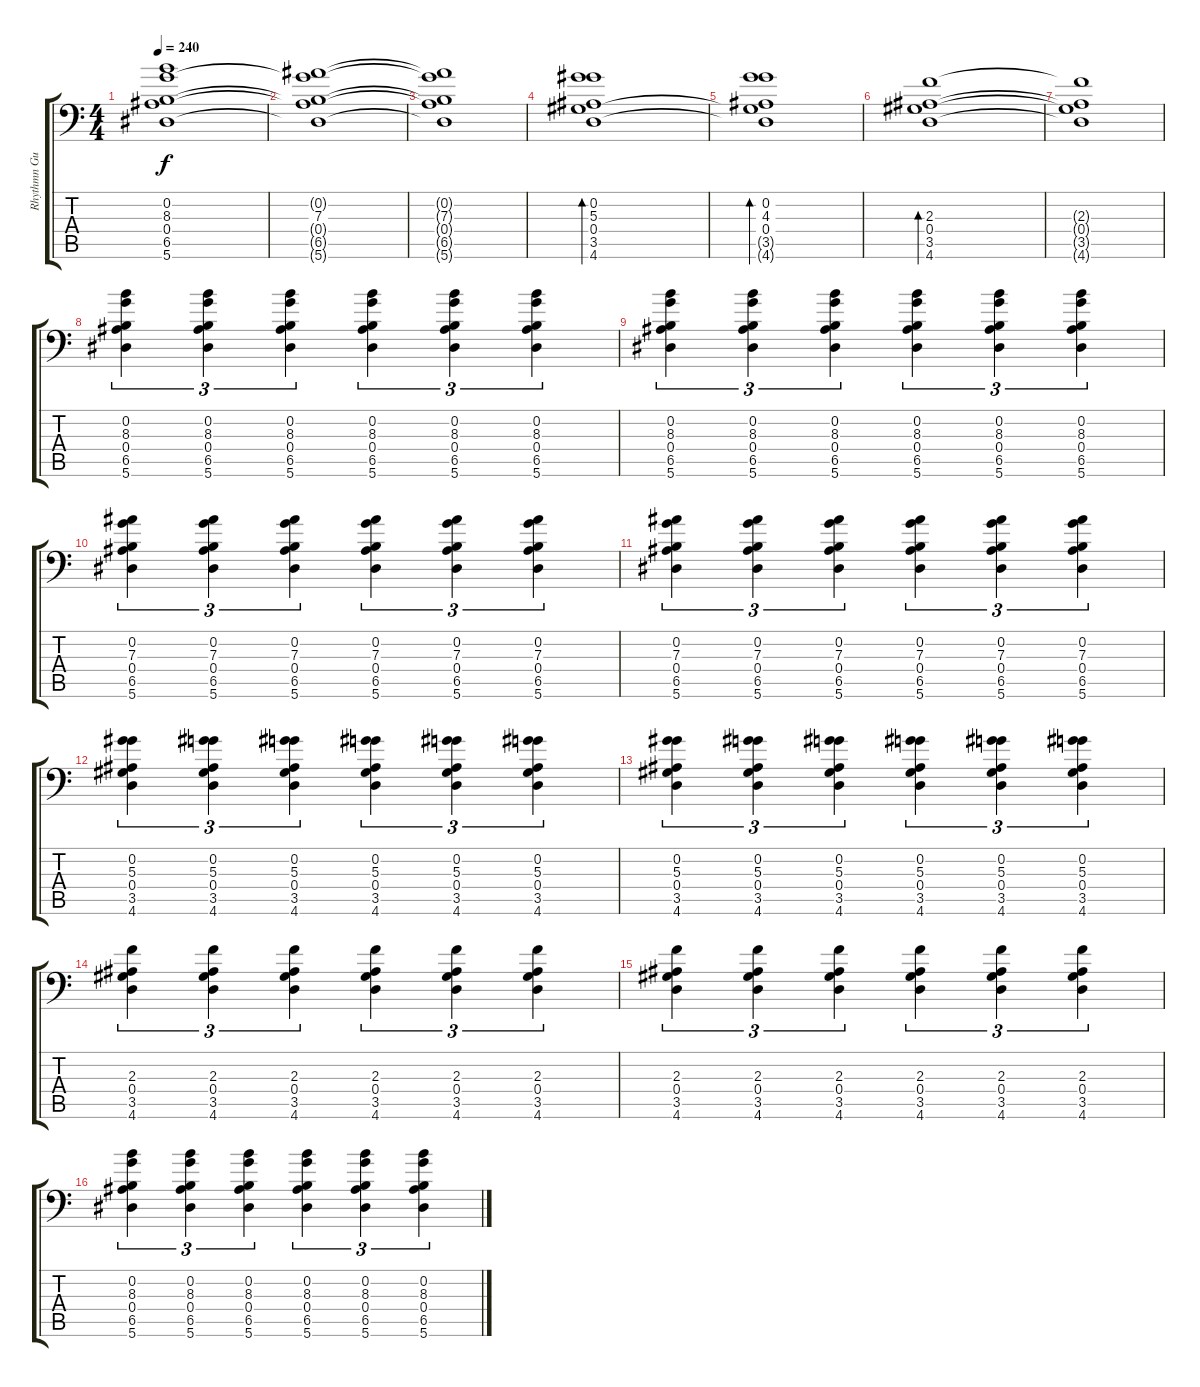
\track ("Rhythmn Guitar #1" "Rhythmn Gu") {instrument overdrivenguitar}
\staff {score tabs}
\tuning (C4 G3 Eb3 Bb2 F2 Bb1) {hide}
\ts (4 4)
\tempo 240
\clef f4
\ks c
(0.2 8.3{t} 0.4{t} 6.5{t} 5.6{t}).1{dy f} |
(0.2{t} 7.3 0.4{t} 6.5{t} 5.6{t}).1 |
(0.2{t} 7.3{t} 0.4{t} 6.5{t} 5.6{t}).1 |
(0.2 5.3 0.4 3.5 4.6).1{bd 240} |
(0.2 4.3 0.4 3.5{t} 4.6{t}).1{bd 240} |
(2.3 0.4 3.5 4.6).1{bd 240} |
(2.3{t} 0.4{t} 3.5{t} 4.6{t}).1 |
(0.2 8.3 0.4 6.5 5.6).4{tu (3 2) instrument overdrivenguitar} (0.2 8.3 0.4 6.5 5.6).4{tu (3 2)} (0.2 8.3 0.4 6.5 5.6).4{tu (3 2)} (0.2 8.3 0.4 6.5 5.6).4{tu (3 2)} (0.2 8.3 0.4 6.5 5.6).4{tu (3 2)} (0.2 8.3 0.4 6.5 5.6).4{tu (3 2)} |
(0.2 8.3 0.4 6.5 5.6).4{tu (3 2)} (0.2 8.3 0.4 6.5 5.6).4{tu (3 2)} (0.2 8.3 0.4 6.5 5.6).4{tu (3 2)} (0.2 8.3 0.4 6.5 5.6).4{tu (3 2)} (0.2 8.3 0.4 6.5 5.6).4{tu (3 2)} (0.2 8.3 0.4 6.5 5.6).4{tu (3 2)} |
(0.2 7.3 0.4 6.5 5.6).4{tu (3 2)} (0.2 7.3 0.4 6.5 5.6).4{tu (3 2)} (0.2 7.3 0.4 6.5 5.6).4{tu (3 2)} (0.2 7.3 0.4 6.5 5.6).4{tu (3 2)} (0.2 7.3 0.4 6.5 5.6).4{tu (3 2)} (0.2 7.3 0.4 6.5 5.6).4{tu (3 2)} |
(0.2 7.3 0.4 6.5 5.6).4{tu (3 2)} (0.2 7.3 0.4 6.5 5.6).4{tu (3 2)} (0.2 7.3 0.4 6.5 5.6).4{tu (3 2)} (0.2 7.3 0.4 6.5 5.6).4{tu (3 2)} (0.2 7.3 0.4 6.5 5.6).4{tu (3 2)} (0.2 7.3 0.4 6.5 5.6).4{tu (3 2)} |
(0.2 5.3 0.4 3.5 4.6).4{tu (3 2)} (0.2 5.3 0.4 3.5 4.6).4{tu (3 2)} (0.2 5.3 0.4 3.5 4.6).4{tu (3 2)} (0.2 5.3 0.4 3.5 4.6).4{tu (3 2)} (0.2 5.3 0.4 3.5 4.6).4{tu (3 2)} (0.2 5.3 0.4 3.5 4.6).4{tu (3 2)} |
(0.2 5.3 0.4 3.5 4.6).4{tu (3 2)} (0.2 5.3 0.4 3.5 4.6).4{tu (3 2)} (0.2 5.3 0.4 3.5 4.6).4{tu (3 2)} (0.2 5.3 0.4 3.5 4.6).4{tu (3 2)} (0.2 5.3 0.4 3.5 4.6).4{tu (3 2)} (0.2 5.3 0.4 3.5 4.6).4{tu (3 2)} |
(2.3 0.4 3.5 4.6).4{tu (3 2)} (2.3 0.4 3.5 4.6).4{tu (3 2)} (2.3 0.4 3.5 4.6).4{tu (3 2)} (2.3 0.4 3.5 4.6).4{tu (3 2)} (2.3 0.4 3.5 4.6).4{tu (3 2)} (2.3 0.4 3.5 4.6).4{tu (3 2)} |
(2.3 0.4 3.5 4.6).4{tu (3 2)} (2.3 0.4 3.5 4.6).4{tu (3 2)} (2.3 0.4 3.5 4.6).4{tu (3 2)} (2.3 0.4 3.5 4.6).4{tu (3 2)} (2.3 0.4 3.5 4.6).4{tu (3 2)} (2.3 0.4 3.5 4.6).4{tu (3 2)} |
(0.2 8.3 0.4 6.5 5.6).4{tu (3 2)} (0.2 8.3 0.4 6.5 5.6).4{tu (3 2)} (0.2 8.3 0.4 6.5 5.6).4{tu (3 2)} (0.2 8.3 0.4 6.5 5.6).4{tu (3 2)} (0.2 8.3 0.4 6.5 5.6).4{tu (3 2)} (0.2 8.3 0.4 6.5 5.6).4{tu (3 2)}
